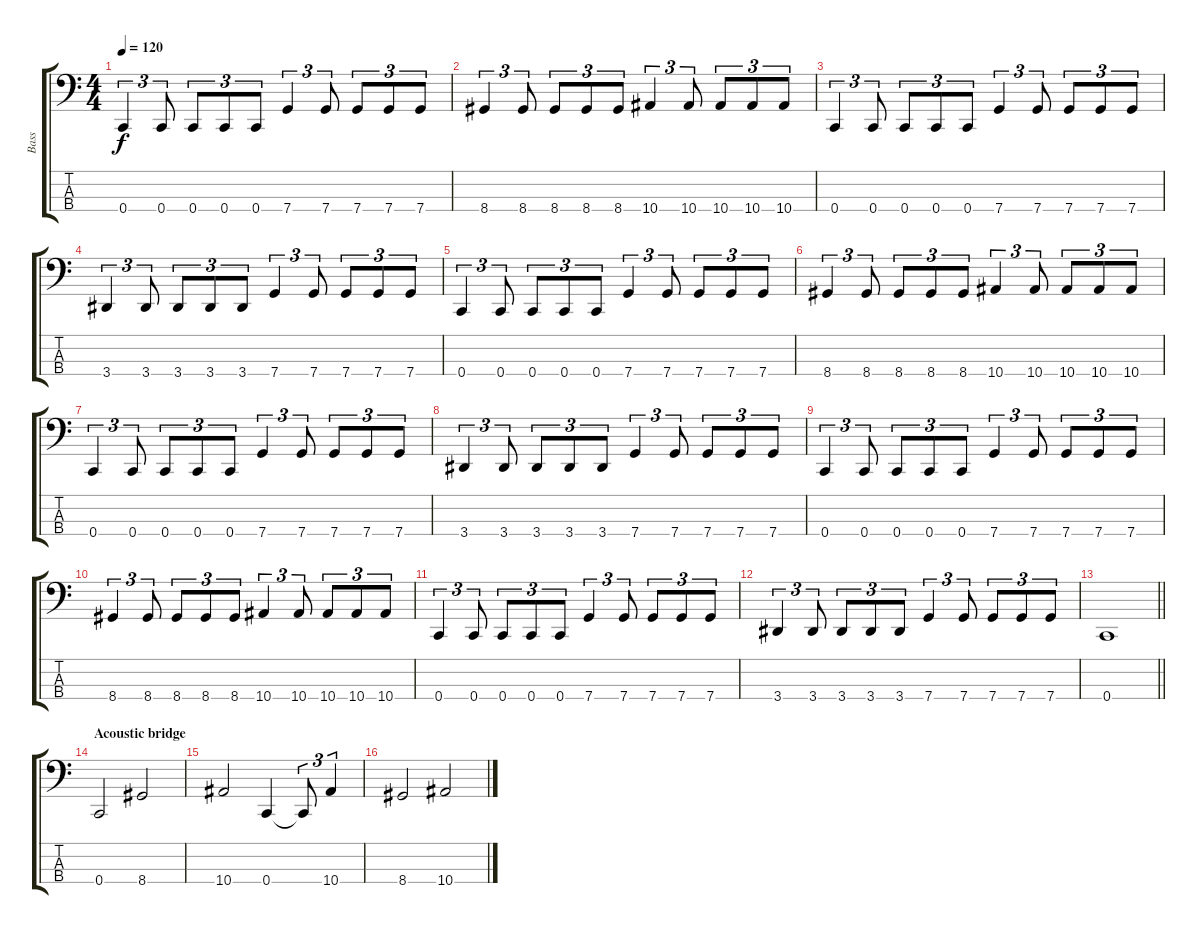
\track ("Bass" "Bass") {instrument electricbasspick}
\staff {score tabs}
\tuning (Eb2 Bb1 F1 C1) {hide}
\ts (4 4)
\tempo 120
\clef f4
\ks c
0.4.4{tu (3 2) dy f} 0.4.8{tu (3 2)} 0.4.8{tu (3 2)} 0.4.8{tu (3 2)} 0.4.8{tu (3 2)} 7.4.4{tu (3 2)} 7.4.8{tu (3 2)} 7.4.8{tu (3 2)} 7.4.8{tu (3 2)} 7.4.8{tu (3 2)} |
8.4.4{tu (3 2)} 8.4.8{tu (3 2)} 8.4.8{tu (3 2)} 8.4.8{tu (3 2)} 8.4.8{tu (3 2)} 10.4.4{tu (3 2)} 10.4.8{tu (3 2)} 10.4.8{tu (3 2)} 10.4.8{tu (3 2)} 10.4.8{tu (3 2)} |
0.4.4{tu (3 2)} 0.4.8{tu (3 2)} 0.4.8{tu (3 2)} 0.4.8{tu (3 2)} 0.4.8{tu (3 2)} 7.4.4{tu (3 2)} 7.4.8{tu (3 2)} 7.4.8{tu (3 2)} 7.4.8{tu (3 2)} 7.4.8{tu (3 2)} |
3.4.4{tu (3 2)} 3.4.8{tu (3 2)} 3.4.8{tu (3 2)} 3.4.8{tu (3 2)} 3.4.8{tu (3 2)} 7.4.4{tu (3 2)} 7.4.8{tu (3 2)} 7.4.8{tu (3 2)} 7.4.8{tu (3 2)} 7.4.8{tu (3 2)} |
0.4.4{tu (3 2)} 0.4.8{tu (3 2)} 0.4.8{tu (3 2)} 0.4.8{tu (3 2)} 0.4.8{tu (3 2)} 7.4.4{tu (3 2)} 7.4.8{tu (3 2)} 7.4.8{tu (3 2)} 7.4.8{tu (3 2)} 7.4.8{tu (3 2)} |
8.4.4{tu (3 2)} 8.4.8{tu (3 2)} 8.4.8{tu (3 2)} 8.4.8{tu (3 2)} 8.4.8{tu (3 2)} 10.4.4{tu (3 2)} 10.4.8{tu (3 2)} 10.4.8{tu (3 2)} 10.4.8{tu (3 2)} 10.4.8{tu (3 2)} |
0.4.4{tu (3 2)} 0.4.8{tu (3 2)} 0.4.8{tu (3 2)} 0.4.8{tu (3 2)} 0.4.8{tu (3 2)} 7.4.4{tu (3 2)} 7.4.8{tu (3 2)} 7.4.8{tu (3 2)} 7.4.8{tu (3 2)} 7.4.8{tu (3 2)} |
3.4.4{tu (3 2)} 3.4.8{tu (3 2)} 3.4.8{tu (3 2)} 3.4.8{tu (3 2)} 3.4.8{tu (3 2)} 7.4.4{tu (3 2)} 7.4.8{tu (3 2)} 7.4.8{tu (3 2)} 7.4.8{tu (3 2)} 7.4.8{tu (3 2)} |
0.4.4{tu (3 2)} 0.4.8{tu (3 2)} 0.4.8{tu (3 2)} 0.4.8{tu (3 2)} 0.4.8{tu (3 2)} 7.4.4{tu (3 2)} 7.4.8{tu (3 2)} 7.4.8{tu (3 2)} 7.4.8{tu (3 2)} 7.4.8{tu (3 2)} |
8.4.4{tu (3 2)} 8.4.8{tu (3 2)} 8.4.8{tu (3 2)} 8.4.8{tu (3 2)} 8.4.8{tu (3 2)} 10.4.4{tu (3 2)} 10.4.8{tu (3 2)} 10.4.8{tu (3 2)} 10.4.8{tu (3 2)} 10.4.8{tu (3 2)} |
0.4.4{tu (3 2)} 0.4.8{tu (3 2)} 0.4.8{tu (3 2)} 0.4.8{tu (3 2)} 0.4.8{tu (3 2)} 7.4.4{tu (3 2)} 7.4.8{tu (3 2)} 7.4.8{tu (3 2)} 7.4.8{tu (3 2)} 7.4.8{tu (3 2)} |
3.4.4{tu (3 2)} 3.4.8{tu (3 2)} 3.4.8{tu (3 2)} 3.4.8{tu (3 2)} 3.4.8{tu (3 2)} 7.4.4{tu (3 2)} 7.4.8{tu (3 2)} 7.4.8{tu (3 2)} 7.4.8{tu (3 2)} 7.4.8{tu (3 2)} |
\barLineRight lightlight
0.4.1 |
\section ("" "Acoustic bridge")
0.4.2 8.4.2 |
10.4.2 0.4.4 0.4{t}.8{tu (3 2)} 10.4.4{tu (3 2)} |
8.4.2 10.4.2
